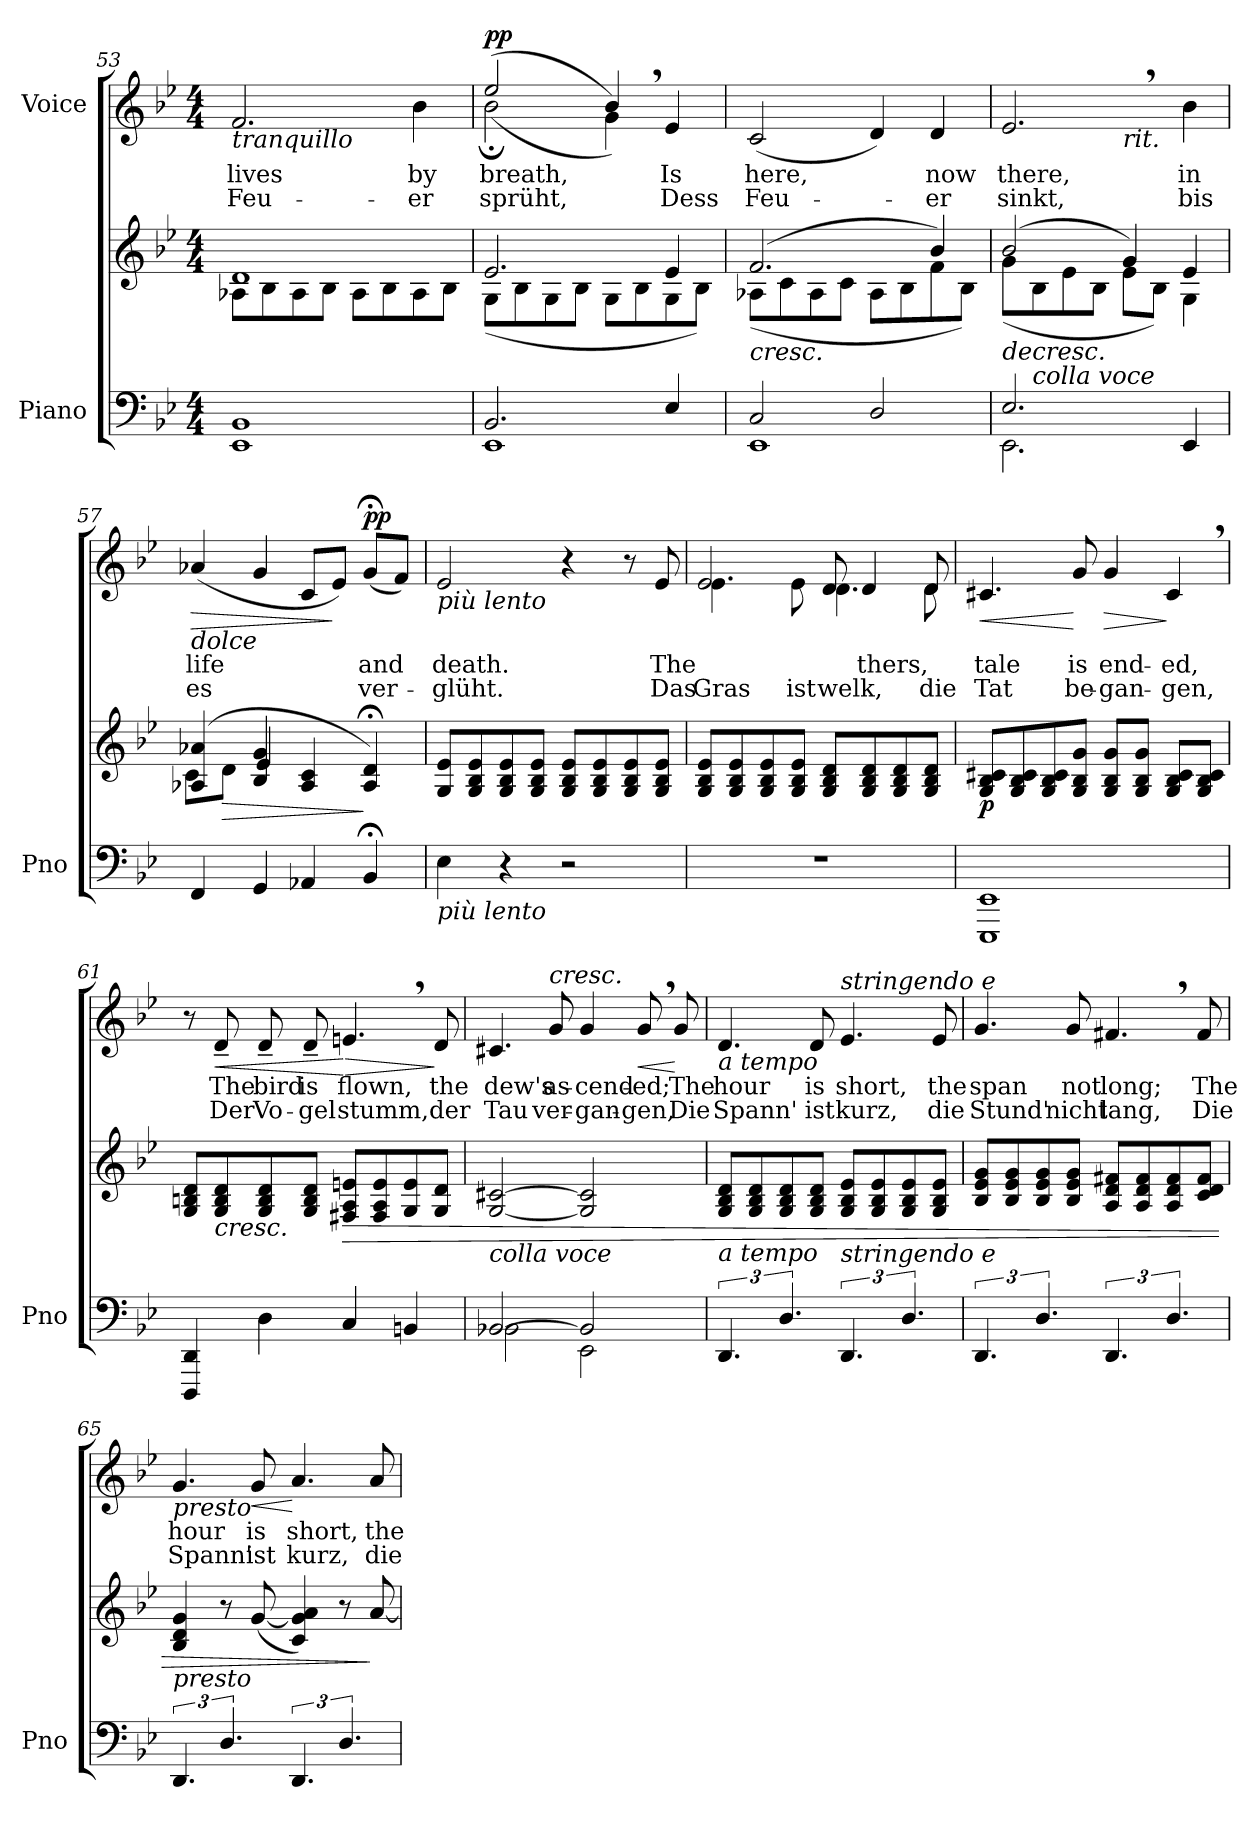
**kern	**kern	**dynam	**kern	**text	**text	**dynam
*part2	*part2	*part2	*part1	*part1	*part1	*part1
*staff3	*staff2	*staff2/3	*staff1	*staff1	*staff1	*staff1
*I"Piano	*	*	*I"Voice	*	*	*
*I'Pno	*	*	*	*	*	*
*clefF4	*clefG2	*	*clefG2	*	*	*
*k[b-e-]	*k[b-e-]	*	*k[b-e-]	*	*	*
*M4/4	*M4/4	*	*M4/4	*	*	*
=53	=53	=53	=53	=53	=53	=53
*	*^	*	*	*	*	*
!	!	!	!	!LO:TX:b:i:t=tranquillo	!	!	!
!	!	!	!	!	!LO:LY:b	!LO:LY:b	!
1EE- 1BB-	1d	8A-X\L	.	2.f/	lives	Feu-	.
.	.	8B-\	.	.	.	.	.
.	.	8A-\	.	.	.	.	.
.	.	8B-\J	.	.	.	.	.
.	.	8A-\L	.	.	.	.	.
.	.	8B-\	.	.	.	.	.
!	!	!	!	!	!LO:LY:b	!LO:LY:b	!
.	.	8A-\	.	4b-\	by	-er	.
.	.	8B-\J	.	.	.	.	.
=54	=54	=54	=54	=54	=54	=54	=54
*^	*	*	*	*	*	*	*
!	!	!	!	!	!	!LO:LY:b	!LO:LY:b	!LO:DY:a
*	*	*	*	*	*^	*	*	*
2.BB-/	1EE-	2.e-/	(8G\L	.	(2b-\	(2ee-;</	breath,	sprüht,	pp
.	.	.	8B-\	.	.	.	.	.	.
.	.	.	8G\	.	.	.	.	.	.
.	.	.	8B-\J	.	.	.	.	.	.
.	.	.	8G\L	.	4g,\)	4b-/)	.	.	.
.	.	.	8B-\	.	.	.	.	.	.
!	!	!	!	!	!	!	!LO:LY:b	!LO:LY:b	!
4E-/	.	4e-/	8G\	.	4e-/	4ryy	Is	Dess	.
.	.	.	8B-\J)	.	.	.	.	.	.
*	*	*	*	*	*v	*v	*	*	*
!!LO:LB:g=z
=55	=55	=55	=55	=55	=55	=55	=55	=55
!	!	!	!	!LO:HP:b	!	!LO:LY:b	!LO:LY:b	!
2C/	1EE-	(2.f/	(8A-X\L	<	(2c/	here,	Feu-	.
.	.	.	8c\	.	.	.	.	.
.	.	.	8A-\	.	.	.	.	.
.	.	.	8c\J	.	.	.	.	.
2D/	.	.	8A-\L	.	4d/)	.	.	.
.	.	.	8B-\	.	.	.	.	.
!	!	!	!	!	!	!LO:LY:b	!LO:LY:b	!
.	.	4b-/)	8f\	.	4d/	now	-er	.
.	.	.	8B-\J)	.	.	.	.	.
=56	=56	=56	=56	=56	=56	=56	=56	=56
!	!	!	!	!LO:HP:b	!	!LO:LY:b	!LO:LY:b	!
*	*	*	*	*	*^	*	*	*
2.E-/	2.EE-\	(2b-/	(8g\L	>	2.e-,/	2ryy	there,	sinkt,	.
!	!	!	!LO:TX:b:i:t=colla voce	!	!	!	!	!	!
.	.	.	8B-\	.	.	.	.	.	.
.	.	.	8e-\	.	.	.	.	.	.
.	.	.	8B-\J	.	.	.	.	.	.
!	!	!	!	!	!	!LO:TX:b:i:t=rit.	!	!	!
.	.	4g/)	8e-\L	[	.	2ryy	.	.	.
.	.	.	8B-\J)	.	.	.	.	.	.
!	!	!	!	!	!	!	!LO:LY:b	!LO:LY:b	!
4EE-/	4ryy	4e-/	4G\	.	4b-\	.	in	bis	.
*	*	*	*	*	*v	*v	*	*	*
=57	=57	=57	=57	=57	=57	=57	=57	=57
!	!	!	!	!	!LO:TX:b:i:t=dolce	!	!	!
!	!	!	!	!	!	!LO:LY:b	!LO:LY:b	!LO:HP:b
*v	*v	*	*	*	*	*	*	*
4FF/	(4A-X/ 4a-X/	8c\L	.	(4a-X/	life	es	>
!	!	!	!LO:HP:b	!	!	!	!
.	.	8d\J	>	.	.	.	.
4GG/	4B-/ 4g/	4e-/	.	4g/	.	.	.
4AA-X/	4A-/ 4c/	2ryy	.	8c/L	.	.	.
.	.	.	.	8e-/J)	.	.	]
!	!	!	!	!	!LO:LY:b	!LO:LY:b	!LO:DY:a
4BB-;</	4A-/;< 4d/;<)	.	]	(8g;</L	and	ver-	pp
.	.	.	.	8f/J)	.	.	.
*	*v	*v	*	*	*	*	*
!!LO:LB:g=z
=58	=58	=58	=58	=58	=58	=58
!	!	!	!LO:TX:b:i:t=più lento	!	!	!
!LO:TX:b:i:t=più lento	!	!	!	!	!	!
!	!	!	!	!LO:LY:b	!LO:LY:b	!
4E-\	8G/ 8e-/L	.	2e-/	death.	-glüht.	.
.	8G/ 8B-/ 8e-/	.	.	.	.	.
4r	8G/ 8B-/ 8e-/	.	.	.	.	.
.	8G/ 8B-/ 8e-/J	.	.	.	.	.
2r	8G/ 8B-/ 8e-/L	.	4r	.	.	.
.	8G/ 8B-/ 8e-/	.	.	.	.	.
.	8G/ 8B-/ 8e-/	.	8r	.	.	.
!	!	!	!	!LO:LY:b	!LO:LY:b	!
.	8G/ 8B-/ 8e-/J	.	8e-/	The	Das	.
=59	=59	=59	=59	=59	=59	=59
!	!	!	!	!LO:LY:b	!	!
*	*	*	*^	*	*	*
!	!	!	!	!	!	!LO:LY:b	!
1r	8G/ 8B-/ 8e-/L	.	2e-/	4.e-\	.	Gras	.
.	8G/ 8B-/ 8e-/	.	.	.	.	.	.
.	8G/ 8B-/ 8e-/	.	.	.	.	.	.
!	!	!	!	!	!	!LO:LY:b	!
.	8G/ 8B-/ 8e-/J	.	.	8e-\	.	ist	.
!	!	!	!	!	!LO:LY:b	!	!
!	!	!	!	!	!	!LO:LY:b	!
.	8G/ 8B-/ 8d/L	.	8d/	4.d\	.	welk,	.
!	!	!	!	!	!LO:LY:b	!	!
.	8G/ 8B-/ 8d/	.	4d/	.	-thers,	.	.
.	8G/ 8B-/ 8d/	.	.	.	.	.	.
!	!	!	!	!	!LO:LY:b	!	!
!	!	!	!	!	!	!LO:LY:b	!
.	8G/ 8B-/ 8d/J	.	8d/	8d\	.	die	.
=60	=60	=60	=60	=60	=60	=60	=60
!	!	!LO:DY:b	!	!	!LO:LY:b	!LO:LY:b	!LO:HP:b
*	*	*	*v	*v	*	*	*
1EEE- 1EE-	8G/ 8B-/ 8c#X/L	p	4.c#X/	tale	Tat	<
.	8G/ 8B-/ 8c#/	.	.	.	.	.
.	8G/ 8B-/ 8c#/	.	.	.	.	.
!	!	!	!	!LO:LY:b	!LO:LY:b	!
.	8G/ 8B-/ 8g/J	.	8g/	is	be-	[
!	!	!	!	!LO:LY:b	!LO:LY:b	!LO:HP:b
.	8G/ 8B-/ 8g/L	.	4g/	end-	-gan-	>
.	8G/ 8B-/ 8g/J	.	.	.	.	.
!	!	!	!	!LO:LY:b	!LO:LY:b	!
.	8G/ 8B-/ 8c#/L	.	4c#,/	-ed,	-gen,	]
.	8G/ 8B-/ 8c#/J	.	.	.	.	.
!!LO:PB:g=z
=61	=61	=61	=61	=61	=61	=61
!	!	!LO:DY:b	!	!	!	!
!	!	!LO:DY:n=1:b	!	!	!	!LO:DY:a
!	!	!	!	!	!	!LO:DY:n=1:a
4DDD/ 4DD/	8G/ 8Bn/ 8d/L	pp other-dynamics	8r	.	.	pp other-dynamics
!	!	!LO:HP:b	!	!LO:LY:b	!LO:LY:b	!LO:HP:b
.	8G/ 8B/ 8d/	<	8d~>/	The	Der	<
!	!	!	!	!LO:LY:b	!LO:LY:b	!
4D\	8G/ 8B/ 8d/	.	8d~>/	bird	Vo-	.
!	!	!	!	!LO:LY:b	!LO:LY:b	!
.	8G/ 8B/ 8d/J	]	8d~>/	is	-gel	.
!	!	!LO:HP:b	!	!LO:LY:b	!LO:LY:b	!LO:HP:n=1:b
4C/	8F#X/ 8A/ 8en/L	>	4.en,/	flown,	stumm,	[ >
.	8F#/ 8A/ 8e/	.	.	.	.	.
4BBn/	8G/ 8e/	.	.	.	.	.
!	!	!	!	!LO:LY:b	!LO:LY:b	!
.	8G/ 8d/J	[	8d/	the	der	]
=62	=62	=62	=62	=62	=62	=62
*^	*	*	*	*	*	*
!	!	!LO:TX:b:i:t=colla voce	!	!	!	!	!
!	!	!	!	!	!LO:LY:b	!LO:LY:b	!
[2BB-X/	2BB-\	[2G/ [2c#X/	.	4.c#X/	dew's	Tau	.
!	!	!	!	!LO:TX:a:i:t=cresc.	!	!	!
!	!	!	!	!	!LO:LY:b	!LO:LY:b	!
.	.	.	.	8g/	as-	ver-	.
!	!	!	!	!	!LO:LY:b	!LO:LY:b	!
2BB-/]	2EE-\	2G/] 2c#/]	.	4g/	-cend-	-gan-	.
!	!	!	!	!	!LO:LY:b	!LO:LY:b	!LO:HP:b
.	.	.	.	8g,/	-ed;	-gen,	<
!	!	!	!	!	!LO:LY:b	!LO:LY:b	!
.	.	.	.	8g/	The	Die	[
*v	*v	*	*	*	*	*	*
=63	=63	=63	=63	=63	=63	=63
!	!	!	!LO:TX:b:i:t=a tempo	!	!	!
!	!LO:TX:b:i:t=a tempo	!	!	!	!	!
!	!	!	!	!LO:LY:b	!LO:LY:b	!
6.DD/	8G/ 8B-/ 8d/L	.	4.d/	hour	Spann'	.
.	8G/ 8B-/ 8d/	.	.	.	.	.
6.D/	8G/ 8B-/ 8d/	.	.	.	.	.
!	!	!	!	!LO:LY:b	!LO:LY:b	!
.	8G/ 8B-/ 8d/J	.	8d/	is	ist	.
!	!	!	!LO:TX:a:i:t=stringendo   e	!	!	!
!	!LO:TX:b:i:t=stringendo   e	!	!	!	!	!
!	!	!	!	!LO:LY:b	!LO:LY:b	!
6.DD/	8G/ 8B-/ 8e-/L	.	4.e-/	short,	kurz,	.
.	8G/ 8B-/ 8e-/	.	.	.	.	.
6.D/	8G/ 8B-/ 8e-/	.	.	.	.	.
!	!	!	!	!LO:LY:b	!LO:LY:b	!
.	8G/ 8B-/ 8e-/J	.	8e-/	the	die	.
!!LO:LB:g=z
=64	=64	=64	=64	=64	=64	=64
!	!	!	!	!LO:LY:b	!LO:LY:b	!
6.DD/	8B-/ 8e-/ 8g/L	.	4.g/	span	Stund'	.
.	8B-/ 8e-/ 8g/	.	.	.	.	.
6.D/	8B-/ 8e-/ 8g/	.	.	.	.	.
!	!	!	!	!LO:LY:b	!LO:LY:b	!
.	8B-/ 8e-/ 8g/J	.	8g/	not	nicht	.
!	!	!	!	!LO:LY:b	!LO:LY:b	!
6.DD/	8A/ 8d/ 8f#X/L	.	4.f#X,/	long;	lang,	.
.	8A/ 8d/ 8f#/	.	.	.	.	.
6.D/	8A/ 8d/ 8f#/	.	.	.	.	.
!	!	!	!	!LO:LY:b	!LO:LY:b	!
.	8c/ 8d/ 8f#/J	.	8f#/	The	Die	.
=65	=65	=65	=65	=65	=65	=65
!	!	!	!LO:TX:b:i:t=presto	!	!	!
!	!LO:TX:b:i:t=presto	!	!	!	!	!
!	!	!	!	!LO:LY:b	!LO:LY:b	!
6.DD/	4B-/ 4d/ 4g/	.	4.g/	hour	Spann'	.
6.D/	8r	.	.	.	.	.
!	!	!	!	!LO:LY:b	!LO:LY:b	!LO:HP:b
.	([8g/	.	8g/	is	ist	<
!	!	!	!	!LO:LY:b	!LO:LY:b	!
6.DD/	4c/ 4g/] 4a/)	.	4.a/	short,	kurz,	[
6.D/	8r	.	.	.	.	.
!	!	!	!	!LO:LY:b	!LO:LY:b	!
.	[>8a/	]	8a/	the	die	.
=	=	=	=	=	=	=
*-	*-	*-	*-	*-	*-	*-
